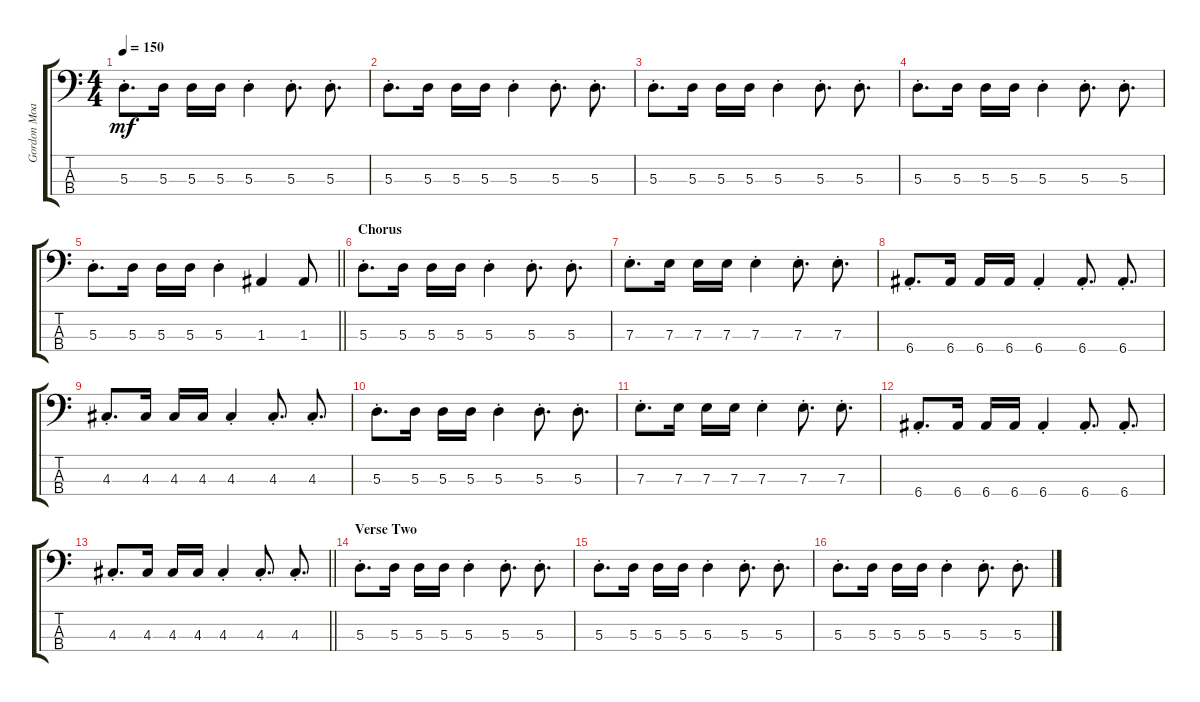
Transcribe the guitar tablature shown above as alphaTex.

\track ("Gordon Moakes" "Gordon Moa") {instrument electricbassfinger}
\staff {score tabs}
\tuning (G2 D2 A1 E1) {hide}
\ts (4 4)
\tempo 150
\clef f4
\ks c
5.3{st}.8{d dy mf} 5.3.16 5.3.16 5.3.16 5.3{st}.4 5.3{st}.8{d} 5.3{st}.8{d} |
5.3{st}.8{d} 5.3.16 5.3.16 5.3.16 5.3{st}.4 5.3{st}.8{d} 5.3{st}.8{d} |
5.3{st}.8{d} 5.3.16 5.3.16 5.3.16 5.3{st}.4 5.3{st}.8{d} 5.3{st}.8{d} |
5.3{st}.8{d} 5.3.16 5.3.16 5.3.16 5.3{st}.4 5.3{st}.8{d} 5.3{st}.8{d} |
\barLineRight lightlight
5.3{st}.8{d} 5.3.16 5.3.16 5.3.16 5.3{st}.4 1.3.4 1.3.8 |
\section ("" "Chorus")
5.3{st}.8{d} 5.3.16 5.3.16 5.3.16 5.3{st}.4 5.3{st}.8{d} 5.3{st}.8{d} |
7.3{st}.8{d} 7.3.16 7.3.16 7.3.16 7.3{st}.4 7.3{st}.8{d} 7.3{st}.8{d} |
6.4{st}.8{d} 6.4.16 6.4.16 6.4.16 6.4{st}.4 6.4{st}.8{d} 6.4{st}.8{d} |
4.3{st}.8{d} 4.3.16 4.3.16 4.3.16 4.3{st}.4 4.3{st}.8{d} 4.3{st}.8{d} |
5.3{st}.8{d} 5.3.16 5.3.16 5.3.16 5.3{st}.4 5.3{st}.8{d} 5.3{st}.8{d} |
7.3{st}.8{d} 7.3.16 7.3.16 7.3.16 7.3{st}.4 7.3{st}.8{d} 7.3{st}.8{d} |
6.4{st}.8{d} 6.4.16 6.4.16 6.4.16 6.4{st}.4 6.4{st}.8{d} 6.4{st}.8{d} |
\barLineRight lightlight
4.3{st}.8{d} 4.3.16 4.3.16 4.3.16 4.3{st}.4 4.3{st}.8{d} 4.3{st}.8{d} |
\section ("" "Verse Two")
5.3{st}.8{d} 5.3.16 5.3.16 5.3.16 5.3{st}.4 5.3{st}.8{d} 5.3{st}.8{d} |
5.3{st}.8{d} 5.3.16 5.3.16 5.3.16 5.3{st}.4 5.3{st}.8{d} 5.3{st}.8{d} |
5.3{st}.8{d} 5.3.16 5.3.16 5.3.16 5.3{st}.4 5.3{st}.8{d} 5.3{st}.8{d}
